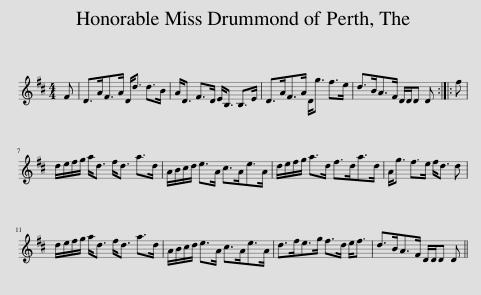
X:1
L:1/8
M:4/4
I:linebreak $
K:D
V:1 treble
V:1
 F | D>AF>A D<d d>B | A<D F>D E<B, B,>E | D>AF>A D<g f>e | d>BA>F D/D/D D :: %5
 f |$ d/e/f/g/ a<d f<d a>d | A/B/c/d/ e>A c>Ae>A | d/e/f/g/ a>d f>da>d | A<g f>e f<d d |$ %10
 d/e/f/g/ a<d f<d a>d | A/B/c/d/ e>A c>Ae>A | d>fe>g f>d e<f | d>BA>F D/D/D D || %14
